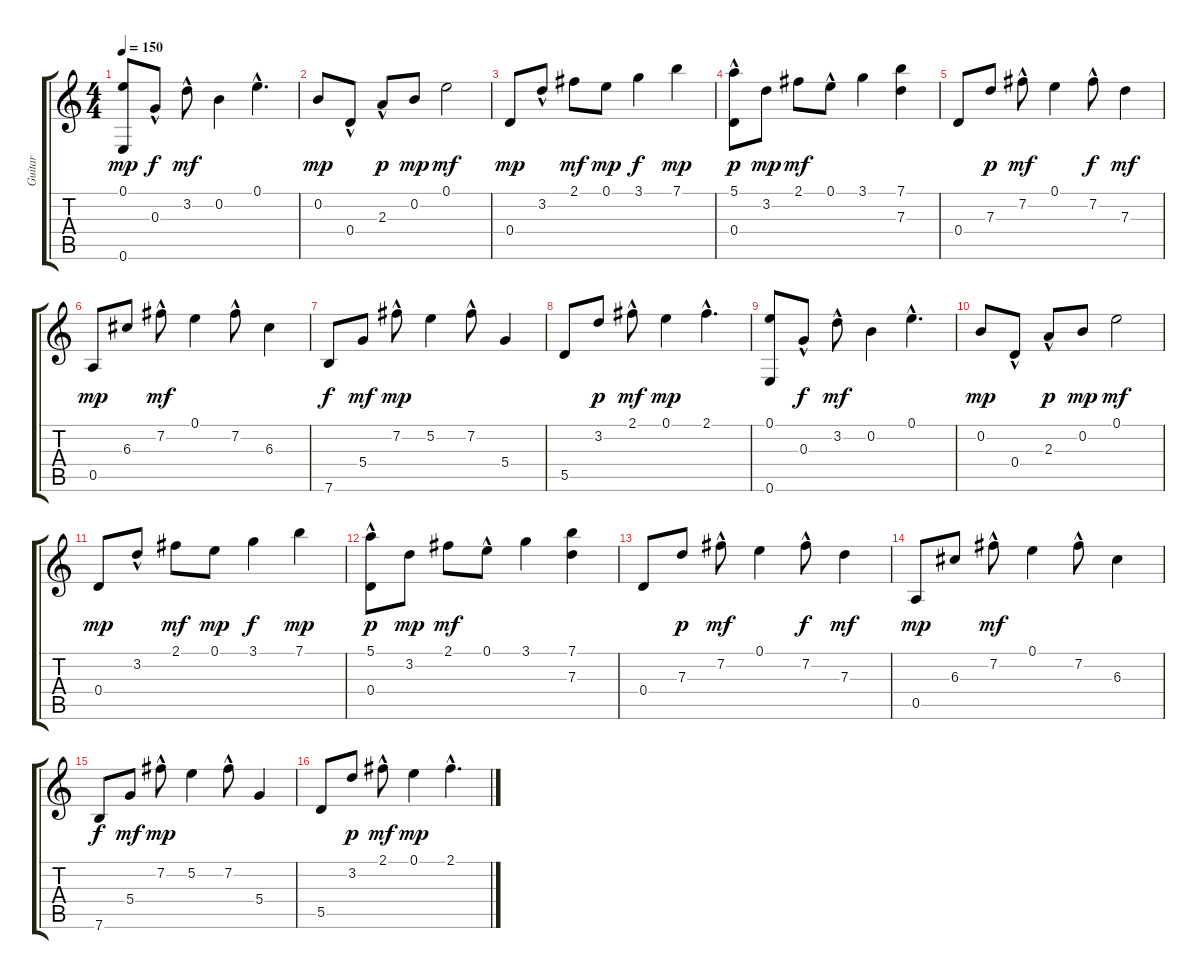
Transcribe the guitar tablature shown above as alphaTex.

\track ("Guitar" "Guitar") {instrument electricguitarjazz}
\staff {score tabs}
\tuning (E4 B3 G3 D3 A2 E2) {hide}
\ts (4 4)
\tempo 150
\clef g2
\ks c
(0.1 0.6).8{dy mp} 0.3{hac}.8{dy f} 3.2{hac}.8{dy mf} 0.2.4 0.1{hac}.4{d} |
0.2.8{dy mp} 0.4{hac}.8 2.3{hac}.8{dy p} 0.2.8{dy mp} 0.1.2{dy mf} |
0.4.8{dy mp} 3.2{hac}.8 2.1.8{dy mf} 0.1.8{dy mp} 3.1.4{dy f} 7.1.4{dy mp} |
(5.1{hac} 0.4).8{dy p} 3.2.8{dy mp} 2.1.8{dy mf} 0.1{hac}.8 3.1.4 (7.1 7.3).4 |
0.4.8 7.3.8{dy p} 7.2{hac}.8{dy mf} 0.1.4 7.2{hac}.8{dy f} 7.3.4{dy mf} |
0.5.8{dy mp} 6.3.8 7.2{hac}.8{dy mf} 0.1.4 7.2{hac}.8 6.3.4 |
7.6.8{dy f} 5.4.8{dy mf} 7.2{hac}.8{dy mp} 5.2.4 7.2{hac}.8 5.4.4 |
5.5.8 3.2.8{dy p} 2.1{hac}.8{dy mf} 0.1.4{dy mp} 2.1{hac}.4{d} |
(0.1 0.6).8 0.3{hac}.8{dy f} 3.2{hac}.8{dy mf} 0.2.4 0.1{hac}.4{d} |
0.2.8{dy mp} 0.4{hac}.8 2.3{hac}.8{dy p} 0.2.8{dy mp} 0.1.2{dy mf} |
0.4.8{dy mp} 3.2{hac}.8 2.1.8{dy mf} 0.1.8{dy mp} 3.1.4{dy f} 7.1.4{dy mp} |
(5.1{hac} 0.4).8{dy p} 3.2.8{dy mp} 2.1.8{dy mf} 0.1{hac}.8 3.1.4 (7.1 7.3).4 |
0.4.8 7.3.8{dy p} 7.2{hac}.8{dy mf} 0.1.4 7.2{hac}.8{dy f} 7.3.4{dy mf} |
0.5.8{dy mp} 6.3.8 7.2{hac}.8{dy mf} 0.1.4 7.2{hac}.8 6.3.4 |
7.6.8{dy f} 5.4.8{dy mf} 7.2{hac}.8{dy mp} 5.2.4 7.2{hac}.8 5.4.4 |
5.5.8 3.2.8{dy p} 2.1{hac}.8{dy mf} 0.1.4{dy mp} 2.1{hac}.4{d}
